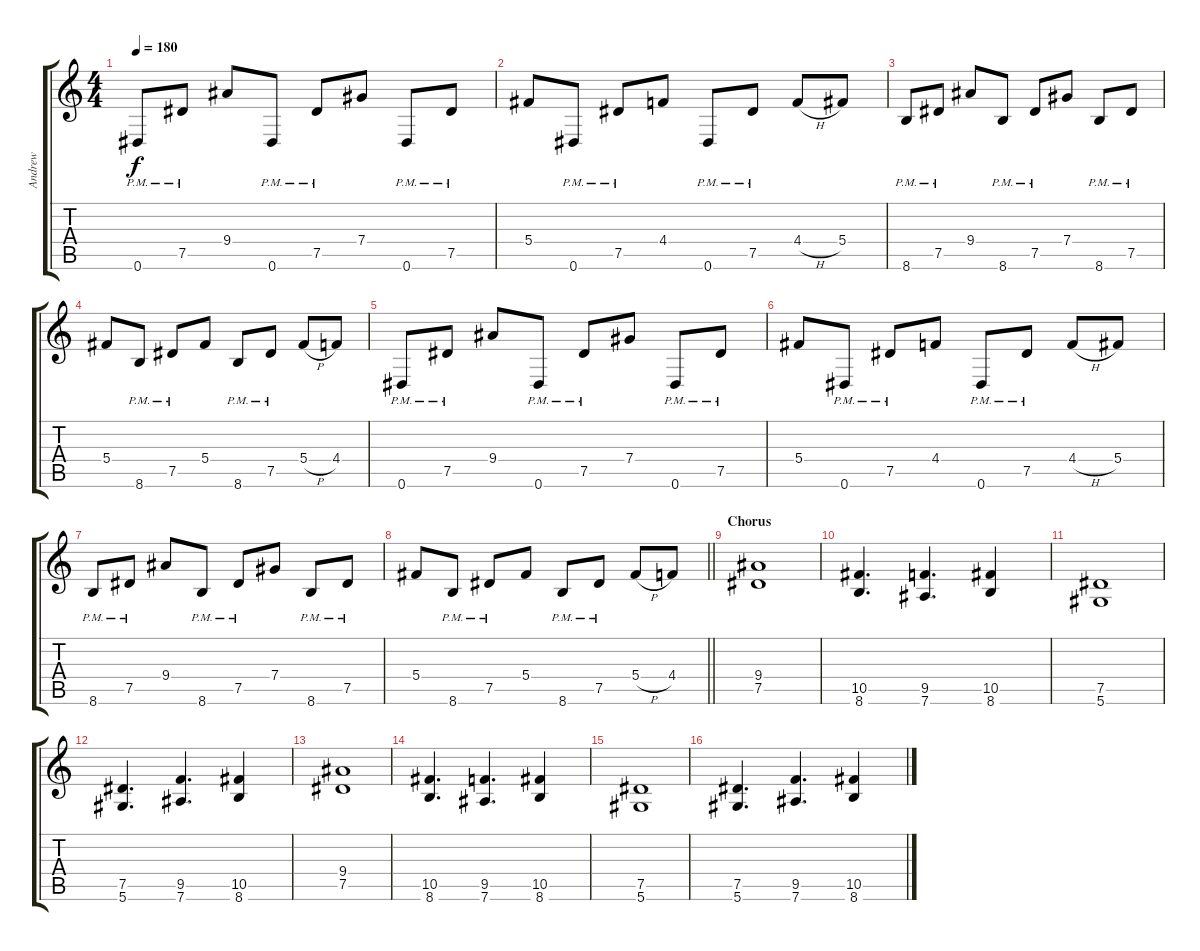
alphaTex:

\track ("Andrew" "Andrew") {instrument distortionguitar}
\staff {score tabs}
\tuning (Eb4 Bb3 Gb3 Db3 Ab2 Eb2) {hide}
\ts (4 4)
\tempo 180
\clef g2
\ks c
0.6{pm}.8{dy f} 7.5{pm}.8 9.4.8 0.6{pm}.8 7.5{pm}.8 7.4.8 0.6{pm}.8 7.5{pm}.8 |
5.4.8 0.6{pm}.8 7.5{pm}.8 4.4.8 0.6{pm}.8 7.5{pm}.8 4.4{h}.8 5.4.8 |
8.6{pm}.8 7.5{pm}.8 9.4.8 8.6{pm}.8 7.5{pm}.8 7.4.8 8.6{pm}.8 7.5{pm}.8 |
5.4.8 8.6{pm}.8 7.5{pm}.8 5.4.8 8.6{pm}.8 7.5{pm}.8 5.4{h}.8 4.4.8 |
0.6{pm}.8 7.5{pm}.8 9.4.8 0.6{pm}.8 7.5{pm}.8 7.4.8 0.6{pm}.8 7.5{pm}.8 |
5.4.8 0.6{pm}.8 7.5{pm}.8 4.4.8 0.6{pm}.8 7.5{pm}.8 4.4{h}.8 5.4.8 |
8.6{pm}.8 7.5{pm}.8 9.4.8 8.6{pm}.8 7.5{pm}.8 7.4.8 8.6{pm}.8 7.5{pm}.8 |
\barLineRight lightlight
5.4.8 8.6{pm}.8 7.5{pm}.8 5.4.8 8.6{pm}.8 7.5{pm}.8 5.4{h}.8 4.4.8 |
\section ("" "Chorus")
(9.4 7.5).1 |
(10.5 8.6).4{d} (9.5 7.6).4{d} (10.5 8.6).4 |
(7.5 5.6).1 |
(7.5 5.6).4{d} (9.5 7.6).4{d} (10.5 8.6).4 |
(9.4 7.5).1 |
(10.5 8.6).4{d} (9.5 7.6).4{d} (10.5 8.6).4 |
(7.5 5.6).1 |
(7.5 5.6).4{d} (9.5 7.6).4{d} (10.5 8.6).4
